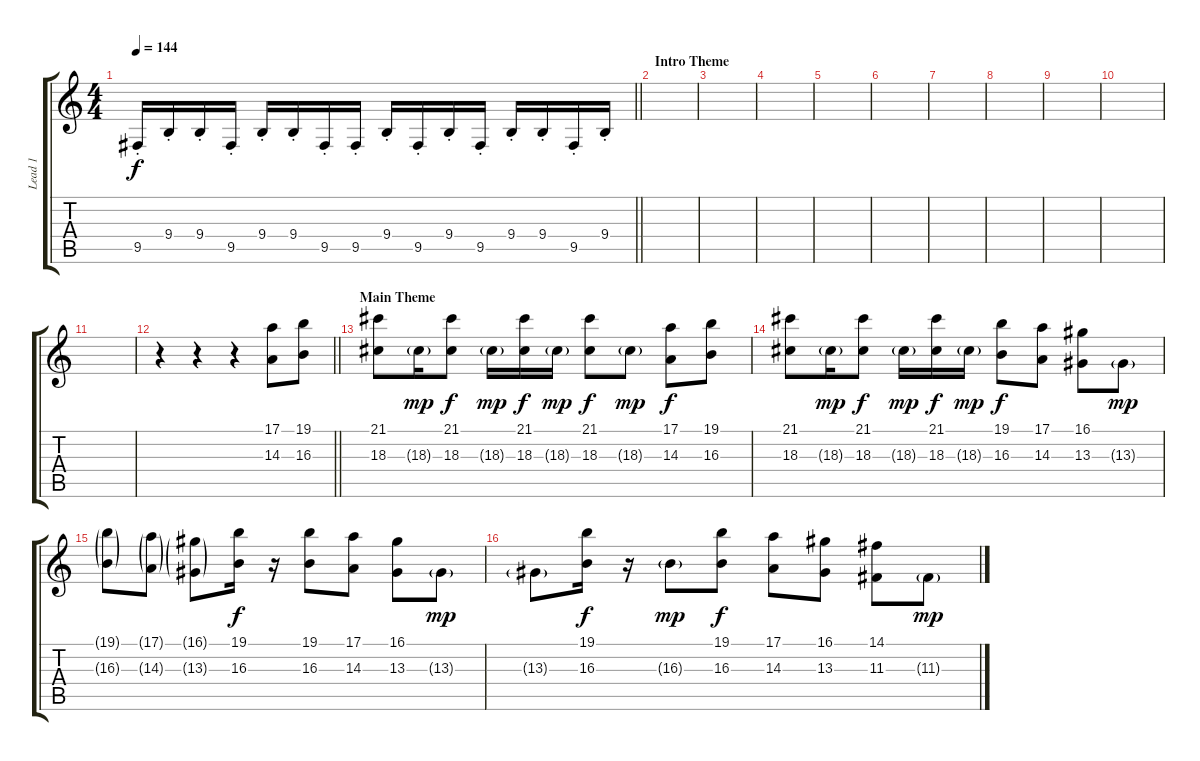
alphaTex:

\track ("Lead 1" "Lead 1") {instrument lead2sawtooth}
\staff {score tabs}
\tuning (E4 B3 G3 D3 A2 E2) {hide}
\ts (4 4)
\tempo 144
\clef g2
\barLineRight lightlight
\ks c
9.5{st}.16{dy f} 9.4{st}.16 9.4{st}.16 9.5{st}.16 9.4{st}.16 9.4{st}.16 9.5{st}.16 9.5{st}.16 9.4{st}.16 9.5{st}.16 9.4{st}.16 9.5{st}.16 9.4{st}.16 9.4{st}.16 9.5{st}.16 9.4{st}.16 |
\section ("" "Intro Theme")
|
|
|
|
|
|
|
|
|
|
\barLineRight lightlight
r.4 r.4 r.4 (17.1 14.3).8 (19.1 16.3).8 |
\section ("" "Main Theme")
(21.1 18.3).8 18.3{g}.16{dy mp} (21.1 18.3).8{dy f} 18.3{g}.16{dy mp} (21.1 18.3).16{dy f} 18.3{g}.16{dy mp} (21.1 18.3).8{dy f} 18.3{g}.8{dy mp} (17.1 14.3).8{dy f} (19.1 16.3).8 |
(21.1 18.3).8 18.3{g}.16{dy mp} (21.1 18.3).8{dy f} 18.3{g}.16{dy mp} (21.1 18.3).16{dy f} 18.3{g}.16{dy mp} (19.1 16.3).8{dy f} (17.1 14.3).8 (16.1 13.3).8 13.3{g}.8{dy mp} |
(19.1{g} 16.3{g}).8 (17.1{g} 14.3{g}).8 (16.1{g} 13.3{g}).8 (19.1 16.3).16{dy f} r.16 (19.1 16.3).8 (17.1 14.3).8 (16.1 13.3).8 13.3{g}.8{dy mp} |
13.3{g}.8 (19.1 16.3).16{dy f} r.16 16.3{g}.8{dy mp} (19.1 16.3).8{dy f} (17.1 14.3).8 (16.1 13.3).8 (14.1 11.3).8 11.3{g}.8{dy mp}
